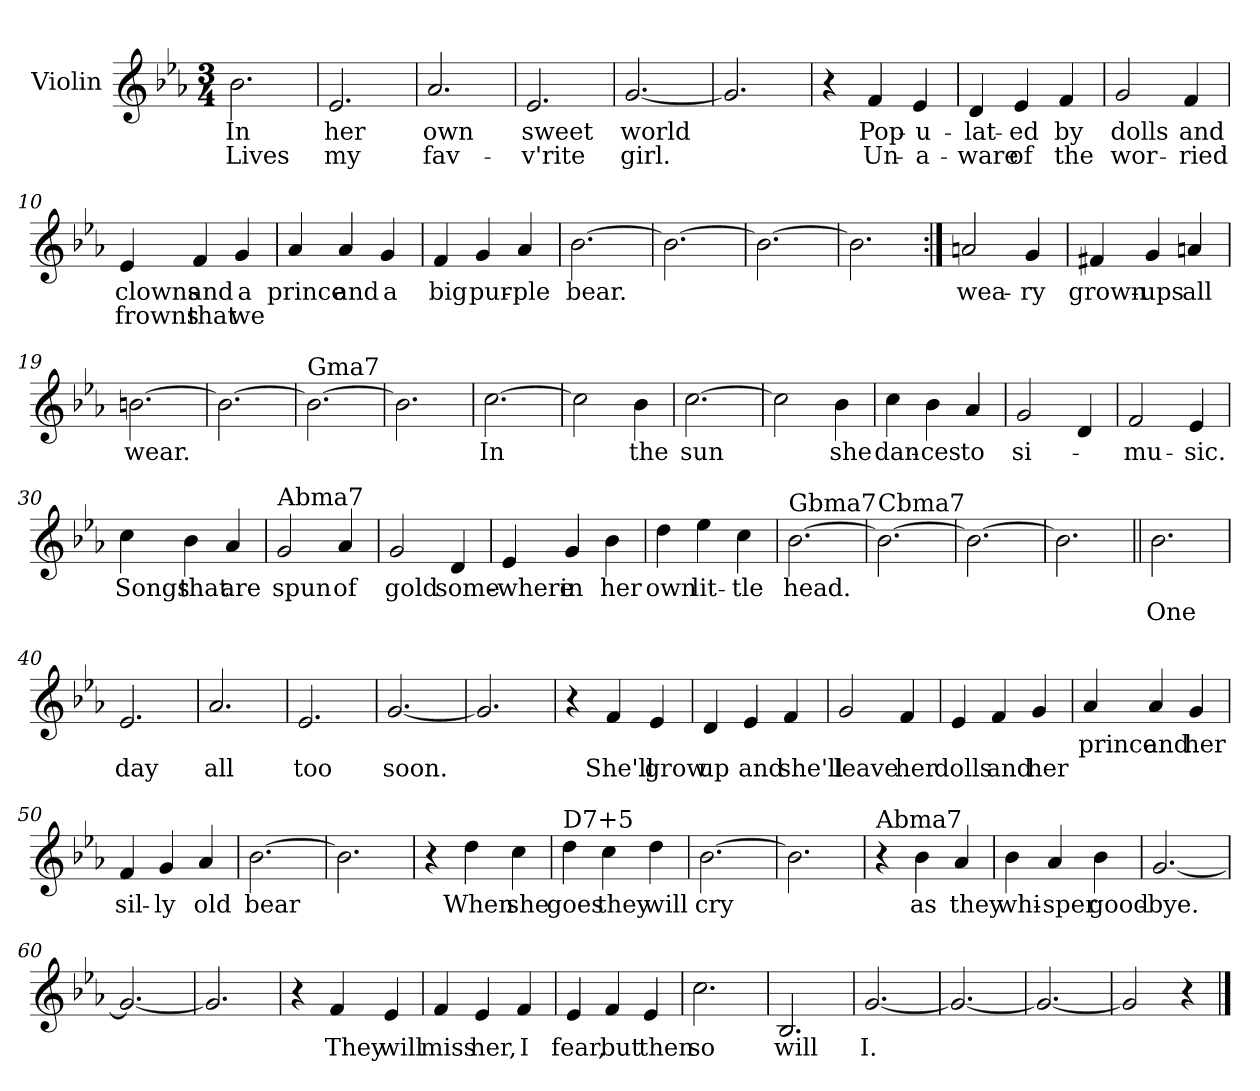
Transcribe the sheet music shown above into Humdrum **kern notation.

**kern	**text	**text
*part1	*part1	*part1
*staff1	*staff1	*staff1
*I"Violin	*	*
*I'Vln	*	*
*clefG2	*	*
*k[b-e-a-]	*	*
*E-:	*	*
*M3/4	*	*
=1	=1	=1
2.b-\	In	Lives
=2	=2	=2
2.e-/	her	my
=3	=3	=3
2.a-/	own	fav-
=4	=4	=4
2.e-/	sweet	-v'rite
=5	=5	=5
[2.g/	world	girl.
=6	=6	=6
2.g/]	.	.
=7	=7	=7
4r	.	.
4f/	Pop-	Un-
4e-/	-u-	-a-
=8	=8	=8
4d/	-lat-	-ware
4e-/	-ed	of
4f/	by	the
=9	=9	=9
2g/	dolls	wor-
4f/	and	-ried
!!LO:LB:g=z
=10	=10	=10
4e-/	clowns	frowns
4f/	and	that
4g/	a	we
=11	=11	=11
4a-/	prince	.
4a-/	and	.
4g/	a	.
=12	=12	=12
4f/	big	.
4g/	pur-	.
4a-/	-ple	.
=13	=13	=13
[2.b-\	bear.	.
=14	=14	=14
2.b-\_	.	.
=15	=15	=15
2.b-\_	.	.
=16	=16	=16
2.b-\]	.	.
!!LO:LB:g=z
=17:|!	=17:|!	=17:|!
2an/	wea-	.
4g/	-ry	.
=18	=18	=18
4f#X/	grown-	.
4g/	-ups	.
4an/	all	.
=19	=19	=19
[2.bn\	wear.	.
=20	=20	=20
2.b\_	.	.
=21	=21	=21
!LO:TX:a:t=Gma7	!	!
2.b\_	.	.
=22	=22	=22
2.b\]	.	.
=23	=23	=23
[2.cc\	In	.
=24	=24	=24
2cc\]	.	.
4b-\	the	.
=25	=25	=25
[2.cc\	sun	.
=26	=26	=26
2cc\]	.	.
4b-\	she	.
=27	=27	=27
4cc\	dan-	.
4b-\	-ces	.
4a-/	to	.
=28	=28	=28
2g/	si-	.
4d/	.	.
=29	=29	=29
2f/	mu-	.
4e-/	-sic.	.
!!LO:LB:g=z
=30	=30	=30
4cc\	Songs	.
4b-\	that	.
4a-/	are	.
=31	=31	=31
!LO:TX:a:t=Abma7	!	!
2g/	spun	.
4a-/	of	.
=32	=32	=32
2g/	gold	.
4d/	some-	.
=33	=33	=33
4e-/	-where	.
4g/	in	.
4b-\	her	.
=34	=34	=34
4dd\	own	.
4ee-\	lit-	.
4cc\	-tle	.
=35	=35	=35
!LO:TX:a:t=Gbma7	!	!
[2.b-\	head.	.
=36	=36	=36
!LO:TX:a:t=Cbma7	!	!
2.b-\_	.	.
=37	=37	=37
2.b-\_	.	.
=38	=38	=38
2.b-\]	.	.
=39||	=39||	=39||
2.b-\	.	One
=40	=40	=40
2.e-/	.	day
!!LO:LB:g=z
=41	=41	=41
2.a-/	.	all
=42	=42	=42
2.e-/	.	too
=43	=43	=43
[2.g/	.	soon.
=44	=44	=44
2.g/]	.	.
=45	=45	=45
4r	.	.
4f/	.	She'll
4e-/	.	grow
=46	=46	=46
4d/	.	up
4e-/	.	and
4f/	.	she'll
=47	=47	=47
2g/	.	leave
4f/	.	her
=48	=48	=48
4e-/	.	dolls
4f/	.	and
4g/	.	her
=49	=49	=49
4a-/	prince	.
4a-/	and	.
4g/	her	.
!!LO:LB:g=z
=50	=50	=50
4f/	sil-	.
4g/	-ly	.
4a-/	old	.
=51	=51	=51
[2.b-\	bear	.
=52	=52	=52
2.b-\]	.	.
=53	=53	=53
4r	.	.
4dd\	When	.
4cc\	she	.
=54	=54	=54
!LO:TX:a:t=D7+5	!	!
4dd\	goes	.
4cc\	they	.
4dd\	will	.
=55	=55	=55
[2.b-\	cry	.
=56	=56	=56
2.b-\]	.	.
=57	=57	=57
!LO:TX:a:t=Abma7	!	!
4r	.	.
4b-\	as	.
4a-/	they	.
=58	=58	=58
4b-\	whi-	.
4a-/	-sper	.
4b-\	good-	.
=59	=59	=59
[2.g/	-bye.	.
!!LO:LB:g=z
=60	=60	=60
2.g/_	.	.
=61	=61	=61
2.g/]	.	.
=62	=62	=62
4r	.	.
4f/	They	.
4e-/	will	.
=63	=63	=63
4f/	miss	.
4e-/	her,	.
4f/	I	.
=64	=64	=64
4e-/	fear,	.
4f/	but	.
4e-/	then	.
=65	=65	=65
2.cc\	so	.
=66	=66	=66
2.B-/	will	.
=67	=67	=67
[2.g/	I.	.
=68	=68	=68
2.g/_	.	.
=69	=69	=69
2.g/_	.	.
=70	=70	=70
2g/]	.	.
4r	.	.
==	==	==
*-	*-	*-
